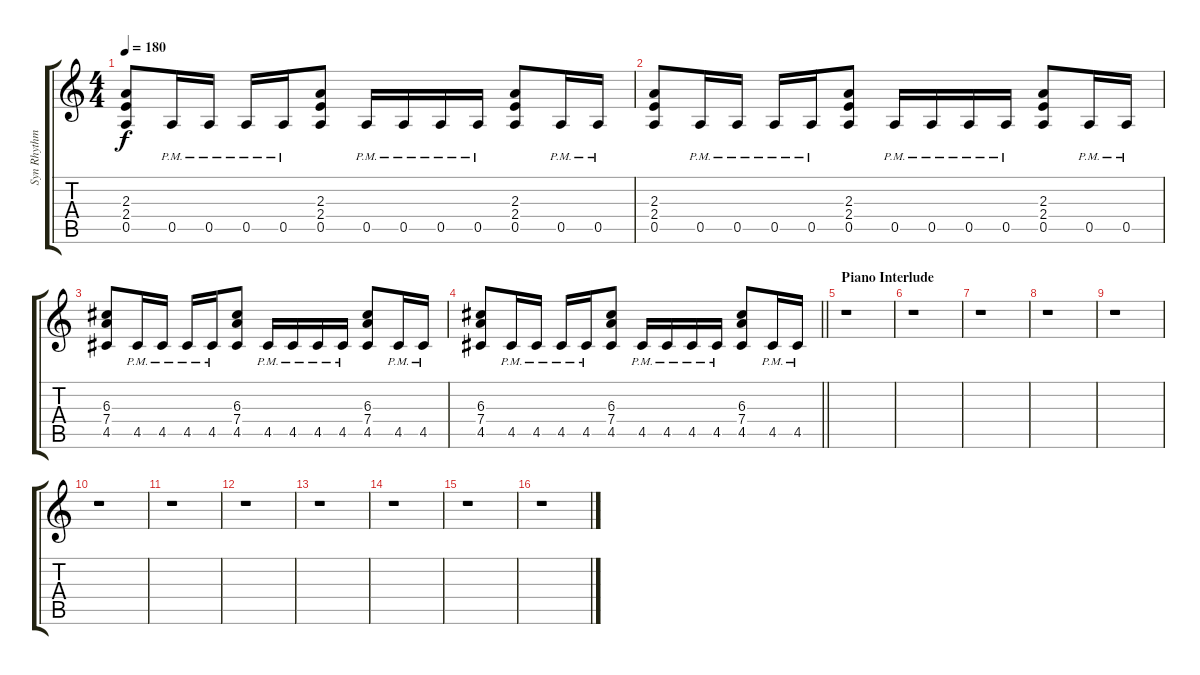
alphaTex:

\track ("Syn Rhythm" "Syn Rhythm") {instrument overdrivenguitar}
\staff {score tabs}
\tuning (E4 B3 G3 D3 A2 D2) {hide}
\ts (4 4)
\tempo 180
\clef g2
\ks c
(2.3 2.4 0.5).8{dy f} 0.5{pm}.16 0.5{pm}.16 0.5{pm}.16 0.5{pm}.16 (2.3 2.4 0.5).8 0.5{pm}.16 0.5{pm}.16 0.5{pm}.16 0.5{pm}.16 (2.3 2.4 0.5).8 0.5{pm}.16 0.5{pm}.16 |
(2.3 2.4 0.5).8 0.5{pm}.16 0.5{pm}.16 0.5{pm}.16 0.5{pm}.16 (2.3 2.4 0.5).8 0.5{pm}.16 0.5{pm}.16 0.5{pm}.16 0.5{pm}.16 (2.3 2.4 0.5).8 0.5{pm}.16 0.5{pm}.16 |
(6.3 7.4 4.5).8 4.5{pm}.16 4.5{pm}.16 4.5{pm}.16 4.5{pm}.16 (6.3 7.4 4.5).8 4.5{pm}.16 4.5{pm}.16 4.5{pm}.16 4.5{pm}.16 (6.3 7.4 4.5).8 4.5{pm}.16 4.5{pm}.16 |
\barLineRight lightlight
(6.3 7.4 4.5).8 4.5{pm}.16 4.5{pm}.16 4.5{pm}.16 4.5{pm}.16 (6.3 7.4 4.5).8 4.5{pm}.16 4.5{pm}.16 4.5{pm}.16 4.5{pm}.16 (6.3 7.4 4.5).8 4.5{pm}.16 4.5{pm}.16 |
\section ("" "Piano Interlude")
r.1 |
r.1 |
r.1 |
r.1 |
r.1 |
r.1 |
r.1 |
r.1 |
r.1 |
r.1 |
r.1 |
r.1
